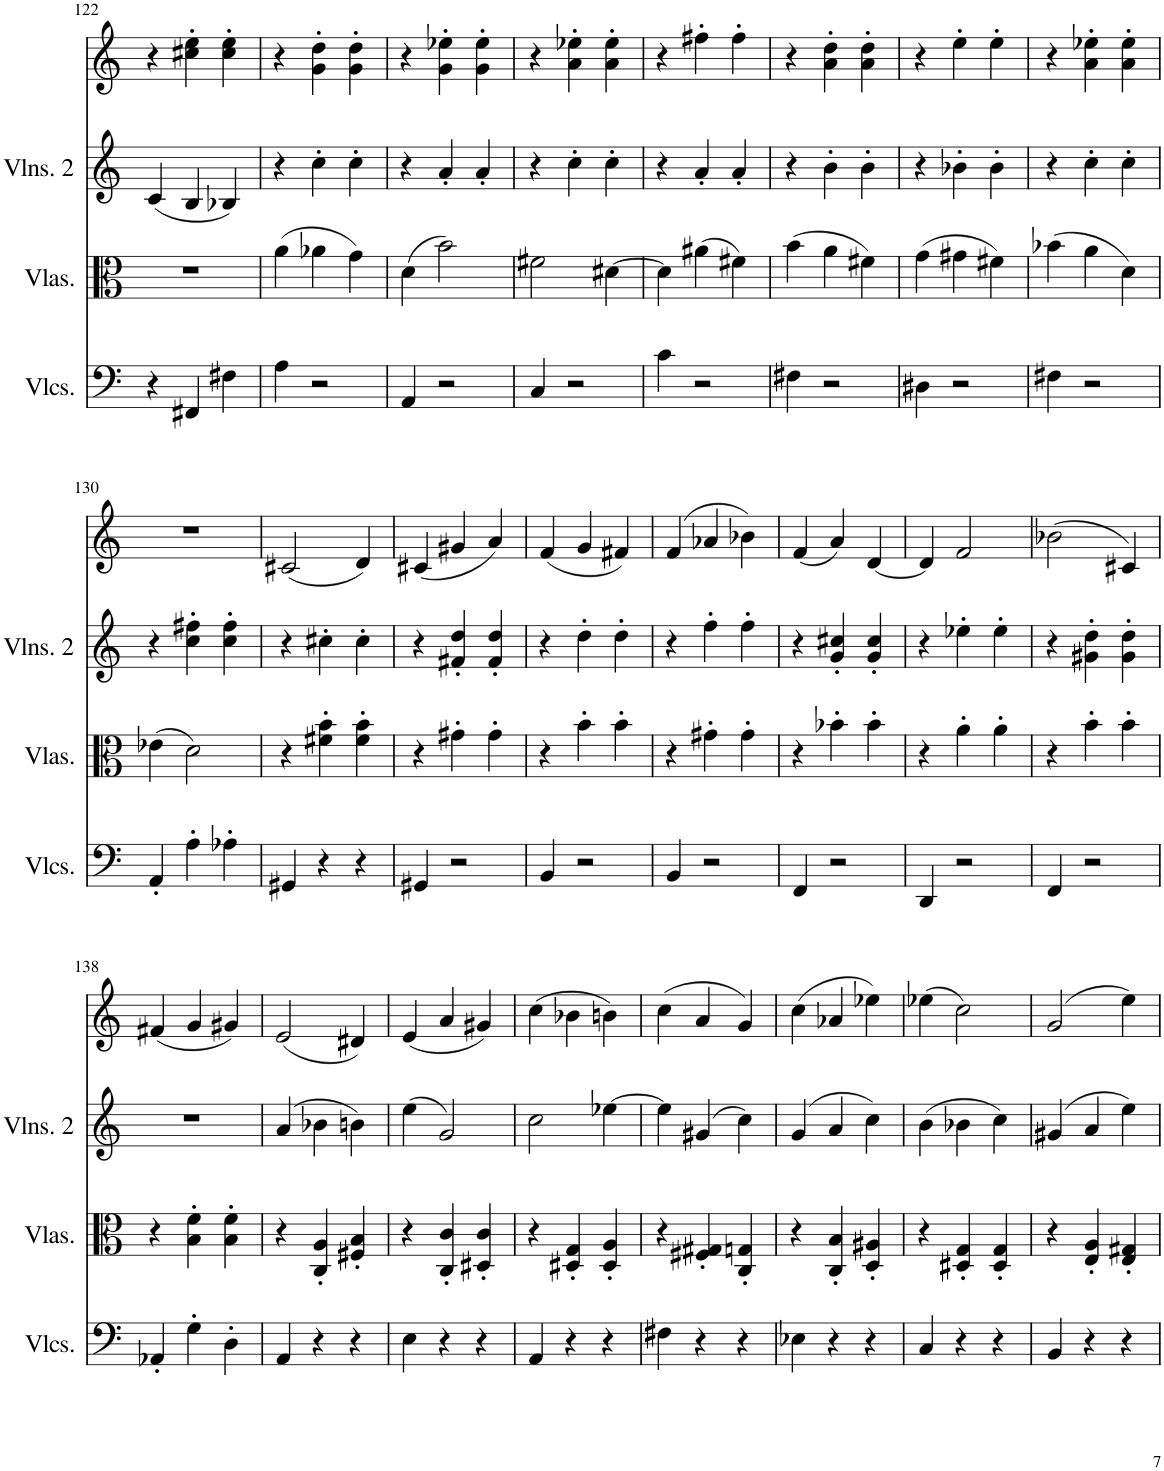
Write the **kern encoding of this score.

**kern	**kern	**kern	**kern
*part4	*part3	*part2	*part1
*staff4	*staff3	*staff2	*staff1
*I"Violoncellos	*I"Violas	*I"Violins 2	*I"Violins 1
*I'Vlcs.	*I'Vlas.	*I'Vlns. 2	*
!!LO:PB:g=z
*clefF4	*clefC3	*clefG2	*clefG2
*k[]	*k[]	*k[]	*k[]
*M3/4	*M3/4	*M3/4	*M3/4
=122	=122	=122	=122
4r	2.r	(4c/	4r
4FF#X/	.	4B/	4cc#X\' 4ee\'
4F#X\	.	4B-X/)	4cc#\' 4ee\'
=123	=123	=123	=123
4A\	(4a\	4r	4r
2r	4a-X\	4cc'\	4g\' 4dd\'
.	4g\)	4cc'\	4g\' 4dd\'
=124	=124	=124	=124
4AA/	(4d\	4r	4r
2r	2b\)	4a'/	4g\' 4ee-X\'
.	.	4a'/	4g\' 4ee-\'
=125	=125	=125	=125
4C/	2f#X\	4r	4r
2r	.	4cc'\	4a\' 4ee-X\'
.	[4d#X\	4cc'\	4a\' 4ee-\'
=126	=126	=126	=126
4c\	4d#\]	4r	4r
2r	(4a#X\	4a'/	4ff#X'\
.	4f#X\)	4a'/	4ff#'\
=127	=127	=127	=127
4F#X\	(4b\	4r	4r
2r	4a\	4b'\	4a\' 4dd\'
.	4f#X\)	4b'\	4a\' 4dd\'
=128	=128	=128	=128
4D#X\	(4g\	4r	4r
2r	4g#X\	4b-X'\	4ee'\
.	4f#X\)	4b-'\	4ee'\
=129	=129	=129	=129
4F#X\	(4b-X\	4r	4r
2r	4a\	4cc'\	4a\' 4ee-X\'
.	4d\)	4cc'\	4a\' 4ee-\'
!!LO:LB:g=z
=130	=130	=130	=130
4AA'/	(4e-X\	4r	2.r
4A'\	2d\)	4cc\' 4ff#X\'	.
4A-X'\	.	4cc\' 4ff#\'	.
=131	=131	=131	=131
4GG#X/	4r	4r	(2c#X/
4r	4f#X\' 4b\'	4cc#X'\	.
4r	4f#\' 4b\'	4cc#'\	4d/)
=132	=132	=132	=132
4GG#X/	4r	4r	(4c#X/
2r	4g#X'\	4f#X/' 4dd/'	4g#X/
.	4g#'\	4f#/' 4dd/'	4a/)
=133	=133	=133	=133
4BB/	4r	4r	(4f/
2r	4b'\	4dd'\	4g/
.	4b'\	4dd'\	4f#X/)
=134	=134	=134	=134
4BB/	4r	4r	(4f/
2r	4g#X'\	4ff'\	4a-X/
.	4g#'\	4ff'\	4b-X\)
=135	=135	=135	=135
4FF/	4r	4r	(4f/
2r	4b-X'\	4g/' 4cc#X/'	4a/)
.	4b-'\	4g/' 4cc#/'	[4d/
=136	=136	=136	=136
4DD/	4r	4r	4d/]
2r	4a'\	4ee-X'\	2f/
.	4a'\	4ee-'\	.
=137	=137	=137	=137
4FF/	4r	4r	(2b-X\
2r	4b'\	4g#X\' 4dd\'	.
.	4b'\	4g#\' 4dd\'	4c#X/)
!!LO:LB:g=z
=138	=138	=138	=138
4AA-X'/	4r	2.r	(4f#X/
4G'\	4B\' 4f\'	.	4g/
4D'\	4B\' 4f\'	.	4g#X/)
=139	=139	=139	=139
4AA/	4r	(4a/	(2e/
4r	4C/' 4A/'	4b-X\	.
4r	4F#X/' 4B/'	4bn\)	4d#X/)
=140	=140	=140	=140
4E\	4r	(4ee\	(4e/
4r	4C/' 4c/'	2g/)	4a/
4r	4D#X/' 4c/'	.	4g#X/)
=141	=141	=141	=141
4AA/	4r	2cc\	(4cc\
4r	4D#X/' 4G/'	.	4b-X\
4r	4D#/' 4A/'	[4ee-X\	4bn\)
=142	=142	=142	=142
4F#X\	4r	4ee-\]	(4cc\
4r	4F#X/' 4G#X/'	(4g#X/	4a/
4r	4C/' 4Gn/'	4cc\)	4g/)
=143	=143	=143	=143
4E-X\	4r	(4g/	(4cc\
4r	4C/' 4B/'	4a/	4a-X/
4r	4D/' 4A#X/'	4cc\)	4ee-X\)
=144	=144	=144	=144
4C/	4r	(4b\	(4ee-X\
4r	4D#X/' 4G/'	4b-X\	2cc\)
4r	4D#/' 4G/'	4cc\)	.
=145	=145	=145	=145
4BB/	4r	(4g#X/	(2g/
4r	4E/' 4A/'	4a/	.
4r	4E/' 4G#X/'	4ee\)	4ee\)
=	=	=	=
*-	*-	*-	*-
